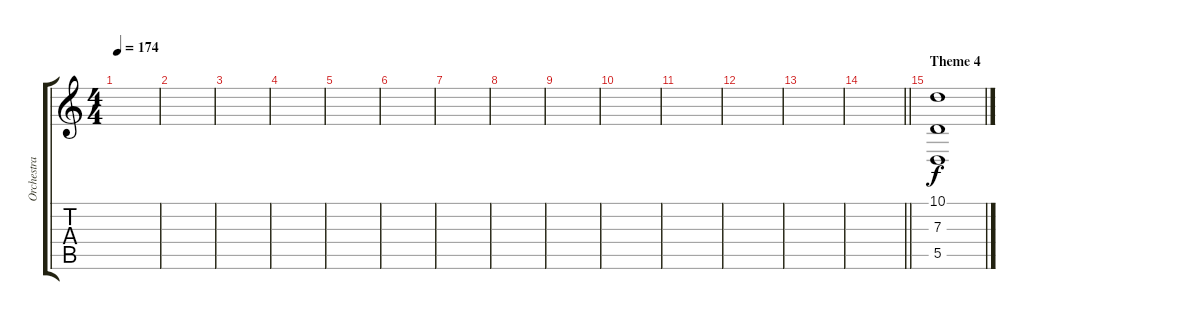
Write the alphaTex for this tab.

\track ("Orchestra Hit" "Orchestra ") {instrument orchestrahit}
\staff {score tabs}
\tuning (E4 B3 G3 D3 A2 E2) {hide}
\ts (4 4)
\tempo 174
\clef g2
\ks c
|
|
|
|
|
|
|
|
|
|
|
|
|
\barLineRight lightlight
|
\section ("" "Theme 4")
(10.1 7.3 5.5).1
